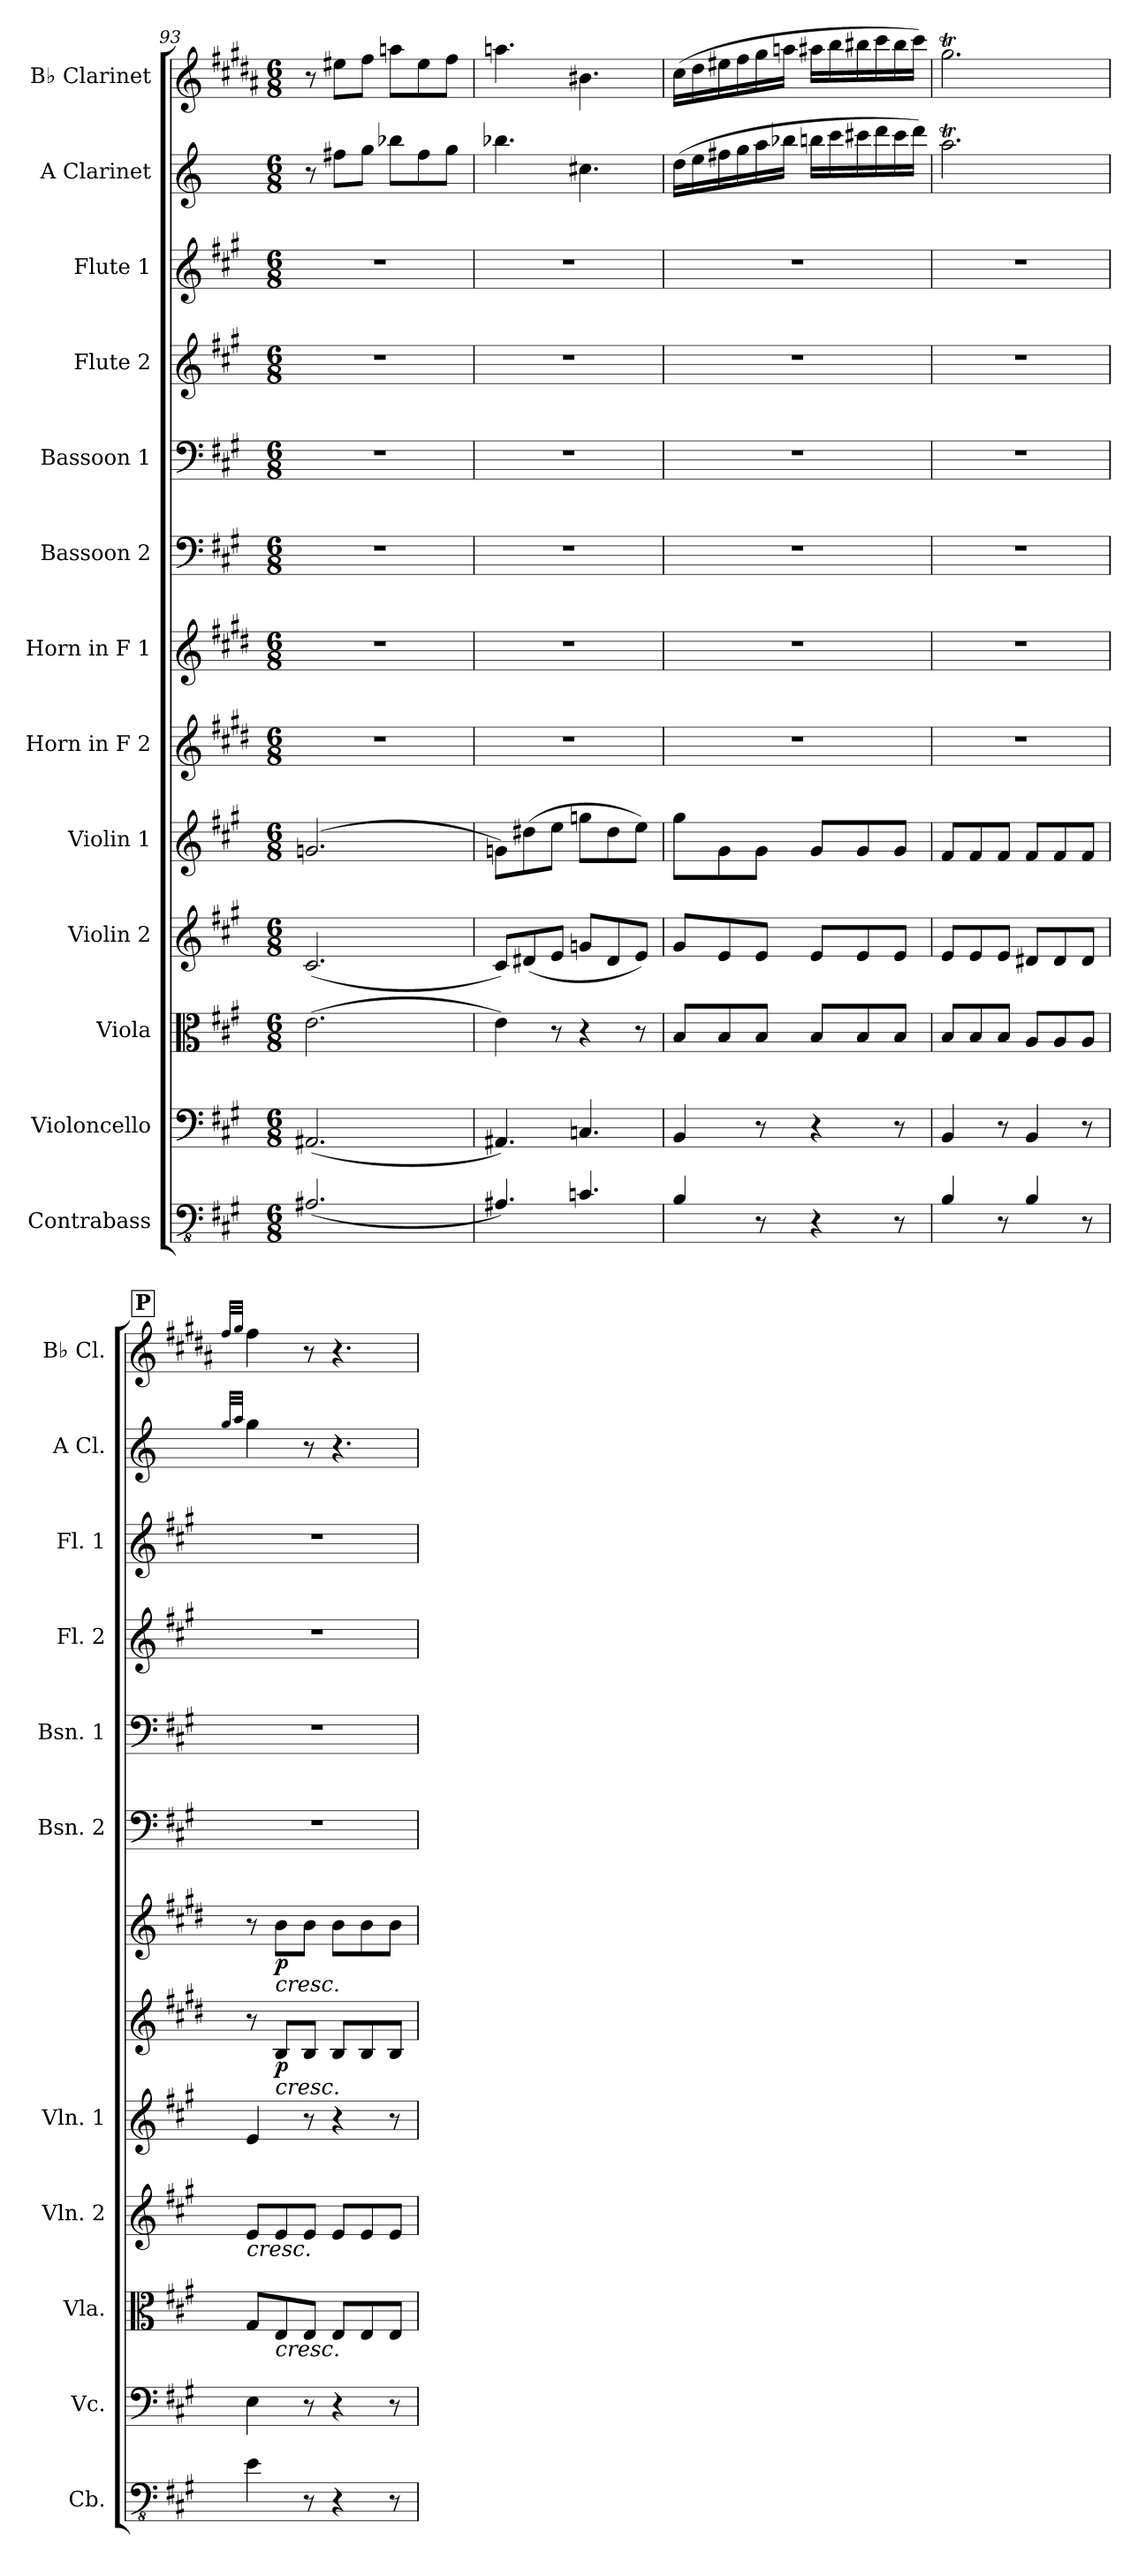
**kern	**kern	**kern	**kern	**kern	**kern	**dynam	**kern	**dynam	**kern	**kern	**kern	**kern	**kern	**kern
*part13	*part12	*part11	*part10	*part9	*part8	*part8	*part7	*part7	*part6	*part5	*part4	*part3	*part2	*part1
*staff13	*staff12	*staff11	*staff10	*staff9	*staff8	*staff8	*staff7	*staff7	*staff6	*staff5	*staff4	*staff3	*staff2	*staff1
*I"Contrabass	*I"Violoncello	*I"Viola	*I"Violin 2	*I"Violin 1	*I"Horn in F 2	*	*I"Horn in F 1	*	*I"Bassoon 2	*I"Bassoon 1	*I"Flute 2	*I"Flute 1	*I"A Clarinet	*I"B♭ Clarinet
*I'Cb.	*I'Vc.	*I'Vla.	*I'Vln. 2	*I'Vln. 1	*	*	*	*	*I'Bsn. 2	*I'Bsn. 1	*I'Fl. 2	*I'Fl. 1	*I'A Cl.	*I'B♭ Cl.
*clefFv4	*clefF4	*clefC3	*clefG2	*clefG2	*clefG2	*	*clefG2	*	*clefF4	*clefF4	*clefG2	*clefG2	*clefG2	*clefG2
*ITrd7c12	*	*	*	*	*ITrd4c7	*	*ITrd4c7	*	*	*	*	*	*ITrd2c3	*ITrd1c2
*k[f#c#g#]	*k[f#c#g#]	*k[f#c#g#]	*k[f#c#g#]	*k[f#c#g#]	*k[f#c#g#]	*	*k[f#c#g#]	*	*k[f#c#g#]	*k[f#c#g#]	*k[f#c#g#]	*k[f#c#g#]	*k[f#c#g#]	*k[f#c#g#]
*M6/8	*M6/8	*M6/8	*M6/8	*M6/8	*M6/8	*	*M6/8	*	*M6/8	*M6/8	*M6/8	*M6/8	*M6/8	*M6/8
=93	=93	=93	=93	=93	=93	=93	=93	=93	=93	=93	=93	=93	=93	=93
(<2.AAA#X/	(<2.AA#X/	(>2.e\	(<2.c#/	(<2.gn/	2.r	.	2.r	.	2.r	2.r	2.r	2.r	8r	8r
.	.	.	.	.	.	.	.	.	.	.	.	.	8dd#X\L	8dd#X\L
.	.	.	.	.	.	.	.	.	.	.	.	.	8ee\J	8ee\J
.	.	.	.	.	.	.	.	.	.	.	.	.	8ggn\L	8ggn\L
.	.	.	.	.	.	.	.	.	.	.	.	.	8dd#\	8dd#\
.	.	.	.	.	.	.	.	.	.	.	.	.	8ee\J	8ee\J
=94	=94	=94	=94	=94	=94	=94	=94	=94	=94	=94	=94	=94	=94	=94
4.AAA#X/)	4.AA#X/)	4e\)	8c#/L)	8gn\L)	2.r	.	2.r	.	2.r	2.r	2.r	2.r	4.ggn\	4.ggn\
.	.	.	(<8d#X/	(>8dd#X\	.	.	.	.	.	.	.	.	.	.
.	.	8r	8e/J	8ee\J	.	.	.	.	.	.	.	.	.	.
4.CCn/	4.Cn/	4r	8gn/L	8ggn\L	.	.	.	.	.	.	.	.	4.a#X\	4.a#X\
.	.	.	8d#/	8dd#\	.	.	.	.	.	.	.	.	.	.
.	.	8r	8e/J)	8ee\J)	.	.	.	.	.	.	.	.	.	.
=95	=95	=95	=95	=95	=95	=95	=95	=95	=95	=95	=95	=95	=95	=95
4BBB/	4BB/	8B/L	8g#/L	8gg#\L	2.r	.	2.r	.	2.r	2.r	2.r	2.r	(>16b\LL	(>16b\LL
.	.	.	.	.	.	.	.	.	.	.	.	.	16cc#\	16cc#\
.	.	8B/	8e/	8g#\	.	.	.	.	.	.	.	.	16dd#X\	16dd#X\
.	.	.	.	.	.	.	.	.	.	.	.	.	16ee\	16ee\
8r	8r	8B/J	8e/J	8g#\J	.	.	.	.	.	.	.	.	16ff#\	16ff#\
.	.	.	.	.	.	.	.	.	.	.	.	.	16ggn\JJ	16ggn\JJ
4r	4r	8B/L	8e/L	8g#/L	.	.	.	.	.	.	.	.	16gg#X\LL	16gg#X\LL
.	.	.	.	.	.	.	.	.	.	.	.	.	16aa\	16aa\
.	.	8B/	8e/	8g#/	.	.	.	.	.	.	.	.	16aa#X\	16aa#X\
.	.	.	.	.	.	.	.	.	.	.	.	.	16bb\	16bb\
8r	8r	8B/J	8e/J	8g#/J	.	.	.	.	.	.	.	.	16aa#\	16aa#\
.	.	.	.	.	.	.	.	.	.	.	.	.	16bb\JJ)	16bb\JJ)
!!LO:PB:g=z
=96	=96	=96	=96	=96	=96	=96	=96	=96	=96	=96	=96	=96	=96	=96
4BBB/	4BB/	8B/L	8e/L	8f#/L	2.r	.	2.r	.	2.r	2.r	2.r	2.r	2.ff#T\	2.ff#T\
.	.	8B/	8e/	8f#/	.	.	.	.	.	.	.	.	.	.
8r	8r	8B/J	8e/J	8f#/J	.	.	.	.	.	.	.	.	.	.
4BBB/	4BB/	8A/L	8d#X/L	8f#/L	.	.	.	.	.	.	.	.	.	.
.	.	8A/	8d#/	8f#/	.	.	.	.	.	.	.	.	.	.
8r	8r	8A/J	8d#/J	8f#/J	.	.	.	.	.	.	.	.	.	.
!!LO:REH:place=s1:a:B:fs=14:t=P
=97	=97	=97	=97	=97	=97	=97	=97	=97	=97	=97	=97	=97	=97	=97
.	.	.	.	.	.	.	.	.	.	.	.	.	32qee/LLL	32qee/LLL
.	.	.	.	.	.	.	.	.	.	.	.	.	32qff#/JJJ	32qff#/JJJ
!	!	!	!LO:TX:b:i:t=cresc.	!	!	!	!	!	!	!	!	!	!	!
4EE\	4E\	8G#/L	8e/L	4e/	8r	.	8r	.	2.r	2.r	2.r	2.r	4ee\	4ee\
!	!	!	!	!	!	!	!LO:TX:b:i:t=cresc.	!	!	!	!	!	!	!
!	!	!	!	!	!LO:TX:b:i:t=cresc.	!	!	!	!	!	!	!	!	!
!	!	!LO:TX:b:i:t=cresc.	!	!	!	!	!	!	!	!	!	!	!	!
!	!	!	!	!	!	!LO:DY:b	!	!LO:DY:b	!	!	!	!	!	!
.	.	8E/	8e/	.	8E/L	p	8e\L	p	.	.	.	.	.	.
8r	8r	8E/J	8e/J	8r	8E/J	.	8e\J	.	.	.	.	.	8r	8r
4r	4r	8E/L	8e/L	4r	8E/L	.	8e\L	.	.	.	.	.	4.r	4.r
.	.	8E/	8e/	.	8E/	.	8e\	.	.	.	.	.	.	.
8r	8r	8E/J	8e/J	8r	8E/J	.	8e\J	.	.	.	.	.	.	.
=	=	=	=	=	=	=	=	=	=	=	=	=	=	=
*-	*-	*-	*-	*-	*-	*-	*-	*-	*-	*-	*-	*-	*-	*-
